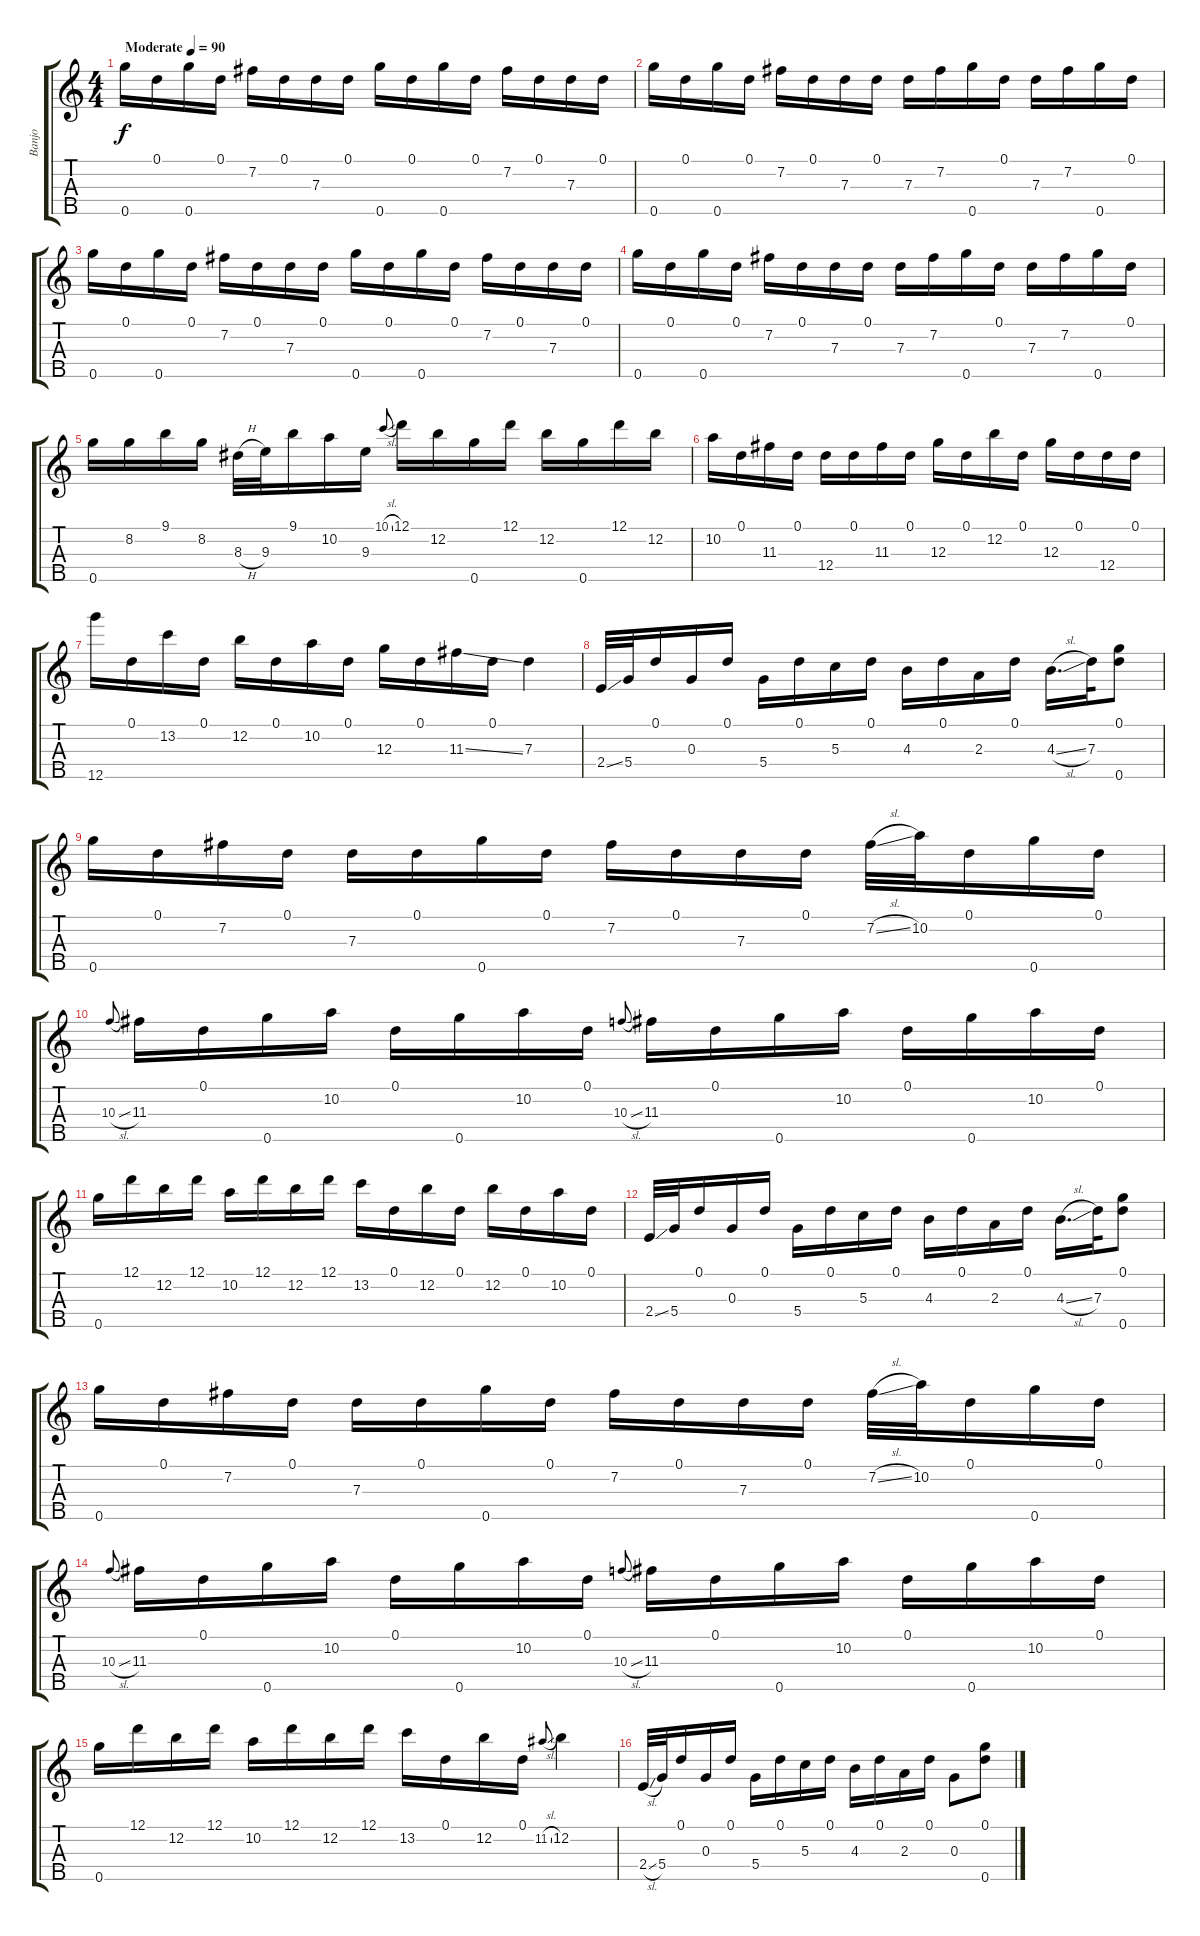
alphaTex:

\track ("Banjo" "Banjo") {instrument banjo}
\staff {score tabs}
\tuning (D4 B3 G3 D3 G4) {hide}
\displaytranspose 12
\ts (4 4)
\tempo (90 "Moderate")
\clef g2
\ks c
0.5.16{dy f instrument banjo} 0.1.16 0.5.16 0.1.16 7.2.16 0.1.16 7.3.16 0.1.16 0.5.16 0.1.16 0.5.16 0.1.16 7.2.16 0.1.16 7.3.16 0.1.16 |
0.5.16 0.1.16 0.5.16 0.1.16 7.2.16 0.1.16 7.3.16 0.1.16 7.3.16 7.2.16 0.5.16 0.1.16 7.3.16 7.2.16 0.5.16 0.1.16 |
0.5.16 0.1.16 0.5.16 0.1.16 7.2.16 0.1.16 7.3.16 0.1.16 0.5.16 0.1.16 0.5.16 0.1.16 7.2.16 0.1.16 7.3.16 0.1.16 |
0.5.16 0.1.16 0.5.16 0.1.16 7.2.16 0.1.16 7.3.16 0.1.16 7.3.16 7.2.16 0.5.16 0.1.16 7.3.16 7.2.16 0.5.16 0.1.16 |
0.5.16 8.2.16 9.1.16 8.2.16 8.3{h}.32 9.3.32 9.1.16 10.2.16 9.3.16 10.1{sl}.8{gr onbeat} 12.1.16 12.2.16 0.5.16 12.1.16 12.2.16 0.5.16 12.1.16 12.2.16 |
10.2.16 0.1.16 11.3.16 0.1.16 12.4.16 0.1.16 11.3.16 0.1.16 12.3.16 0.1.16 12.2.16 0.1.16 12.3.16 0.1.16 12.4.16 0.1.16 |
12.5.16 0.1.16 13.2.16 0.1.16 12.2.16 0.1.16 10.2.16 0.1.16 12.3.16 0.1.16 11.3{ss}.16 0.1.16 7.3.4 |
2.4{ss}.32 5.4.32 0.1.16 0.3.16 0.1.16 5.4.16 0.1.16 5.3.16 0.1.16 4.3.16 0.1.16 2.3.16 0.1.16 4.3{sl}.16{d} 7.3.32 (0.1 0.5).8 |
0.5.16 0.1.16 7.2.16 0.1.16 7.3.16 0.1.16 0.5.16 0.1.16 7.2.16 0.1.16 7.3.16 0.1.16 7.2{sl}.32 10.2.32 0.1.16 0.5.16 0.1.16 |
10.3{sl}.8{gr onbeat} 11.3.16 0.1.16 0.5.16 10.2.16 0.1.16 0.5.16 10.2.16 0.1.16 10.3{sl}.8{gr onbeat} 11.3.16 0.1.16 0.5.16 10.2.16 0.1.16 0.5.16 10.2.16 0.1.16 |
0.5.16 12.1.16 12.2.16 12.1.16 10.2.16 12.1.16 12.2.16 12.1.16 13.2.16 0.1.16 12.2.16 0.1.16 12.2.16 0.1.16 10.2.16 0.1.16 |
2.4{ss}.32 5.4.32 0.1.16 0.3.16 0.1.16 5.4.16 0.1.16 5.3.16 0.1.16 4.3.16 0.1.16 2.3.16 0.1.16 4.3{sl}.16{d} 7.3.32 (0.1 0.5).8 |
0.5.16 0.1.16 7.2.16 0.1.16 7.3.16 0.1.16 0.5.16 0.1.16 7.2.16 0.1.16 7.3.16 0.1.16 7.2{sl}.32 10.2.32 0.1.16 0.5.16 0.1.16 |
10.3{sl}.8{gr onbeat} 11.3.16 0.1.16 0.5.16 10.2.16 0.1.16 0.5.16 10.2.16 0.1.16 10.3{sl}.8{gr onbeat} 11.3.16 0.1.16 0.5.16 10.2.16 0.1.16 0.5.16 10.2.16 0.1.16 |
0.5.16 12.1.16 12.2.16 12.1.16 10.2.16 12.1.16 12.2.16 12.1.16 13.2.16 0.1.16 12.2.16 0.1.16 11.2{sl}.8{gr onbeat} 12.2.4 |
2.4{sl}.32 5.4.32 0.1.16 0.3.16 0.1.16 5.4.16 0.1.16 5.3.16 0.1.16 4.3.16 0.1.16 2.3.16 0.1.16 0.3.8 (0.1 0.5).8
